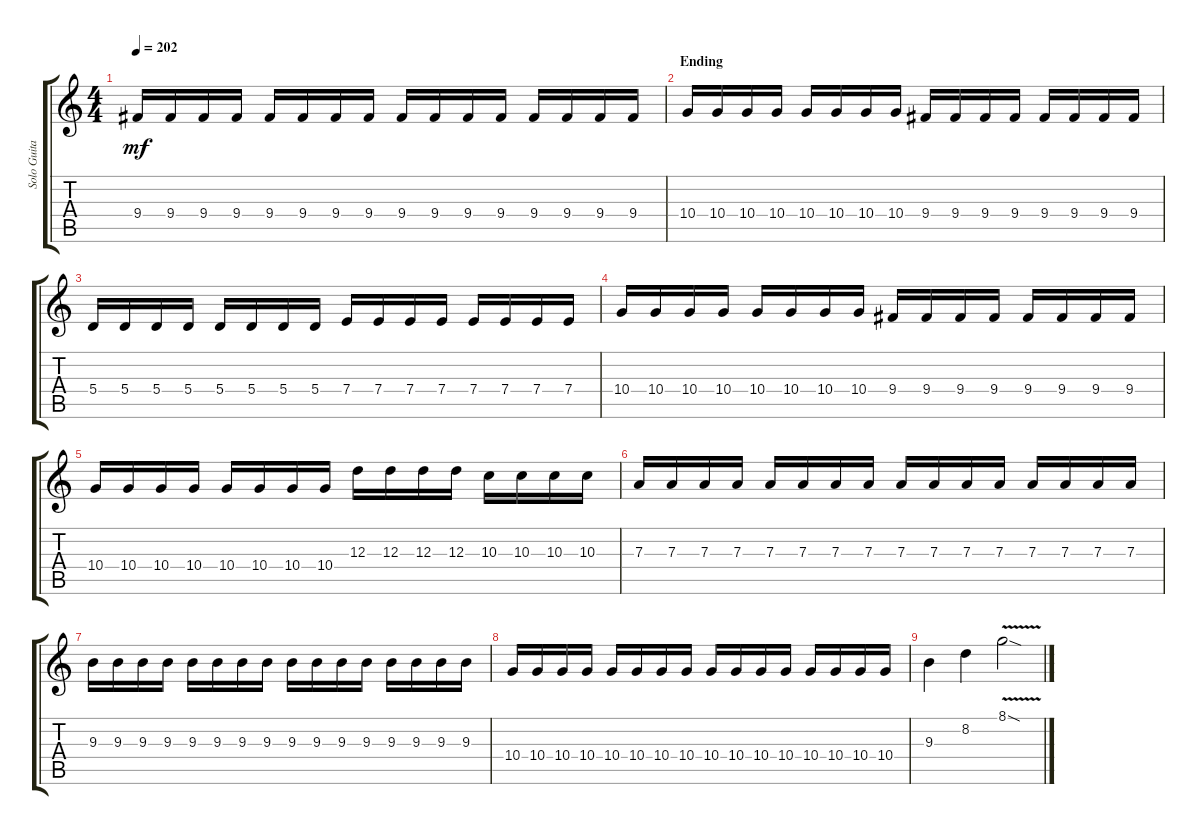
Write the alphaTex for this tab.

\track ("Solo Guitar" "Solo Guita") {instrument distortionguitar}
\staff {score tabs}
\tuning (B3 Gb3 D3 A2 E2 B1) {hide}
\ts (4 4)
\tempo 202
\clef g2
\ks c
9.4.16{dy mf} 9.4.16 9.4.16 9.4.16 9.4.16 9.4.16 9.4.16 9.4.16 9.4.16 9.4.16 9.4.16 9.4.16 9.4.16 9.4.16 9.4.16 9.4.16 |
\section ("" "Ending")
10.4.16 10.4.16 10.4.16 10.4.16 10.4.16 10.4.16 10.4.16 10.4.16 9.4.16 9.4.16 9.4.16 9.4.16 9.4.16 9.4.16 9.4.16 9.4.16 |
5.4.16 5.4.16 5.4.16 5.4.16 5.4.16 5.4.16 5.4.16 5.4.16 7.4.16 7.4.16 7.4.16 7.4.16 7.4.16 7.4.16 7.4.16 7.4.16 |
10.4.16 10.4.16 10.4.16 10.4.16 10.4.16 10.4.16 10.4.16 10.4.16 9.4.16 9.4.16 9.4.16 9.4.16 9.4.16 9.4.16 9.4.16 9.4.16 |
10.4.16 10.4.16 10.4.16 10.4.16 10.4.16 10.4.16 10.4.16 10.4.16 12.3.16 12.3.16 12.3.16 12.3.16 10.3.16 10.3.16 10.3.16 10.3.16 |
7.3.16 7.3.16 7.3.16 7.3.16 7.3.16 7.3.16 7.3.16 7.3.16 7.3.16 7.3.16 7.3.16 7.3.16 7.3.16 7.3.16 7.3.16 7.3.16 |
9.3.16 9.3.16 9.3.16 9.3.16 9.3.16 9.3.16 9.3.16 9.3.16 9.3.16 9.3.16 9.3.16 9.3.16 9.3.16 9.3.16 9.3.16 9.3.16 |
10.4.16 10.4.16 10.4.16 10.4.16 10.4.16 10.4.16 10.4.16 10.4.16 10.4.16 10.4.16 10.4.16 10.4.16 10.4.16 10.4.16 10.4.16 10.4.16 |
9.3.4 8.2.4 8.1{v sod}.2
